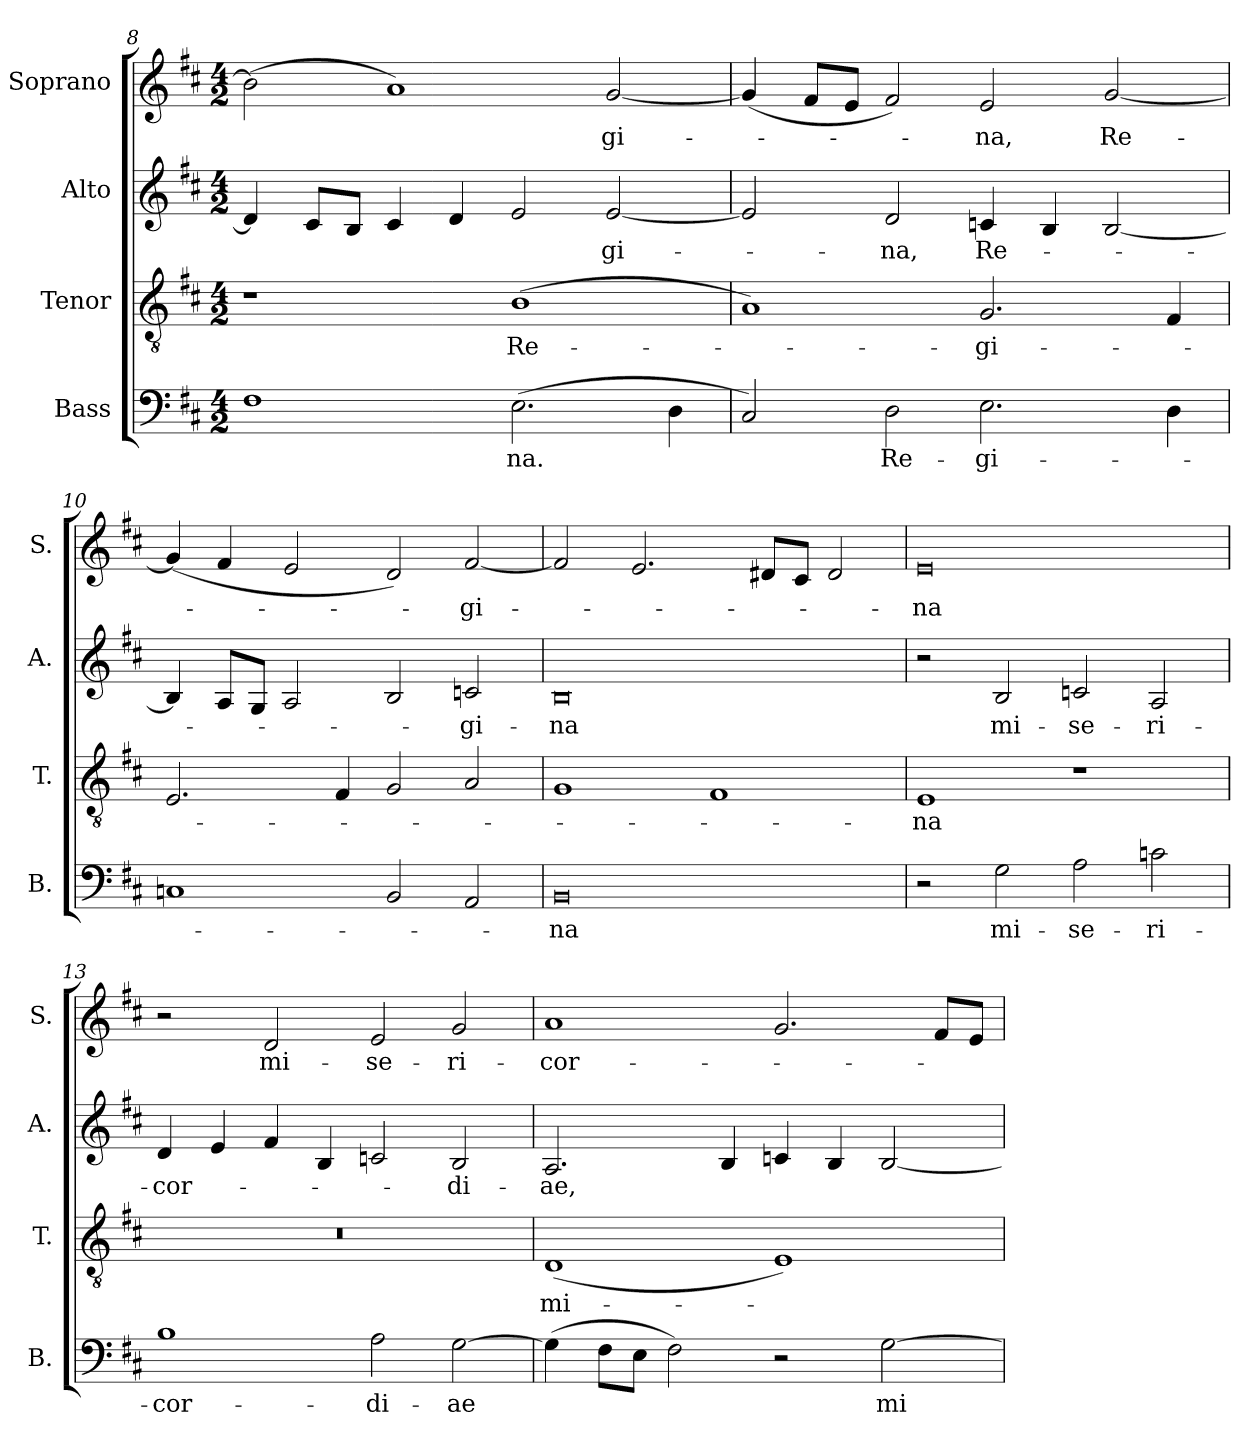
**kern	**text	**kern	**text	**kern	**text	**kern	**text
*part4	*part4	*part3	*part3	*part2	*part2	*part1	*part1
*staff4	*staff4	*staff3	*staff3	*staff2	*staff2	*staff1	*staff1
*I"Bass	*	*I"Tenor	*	*I"Alto	*	*I"Soprano	*
*I'B.	*	*I'T.	*	*I'A.	*	*I'S.	*
*clefF4	*	*clefGv2	*	*clefG2	*	*clefG2	*
*	*	*ITrd7c12	*	*	*	*	*
*k[f#c#]	*	*k[f#c#]	*	*k[f#c#]	*	*k[f#c#]	*
*D:	*	*D:	*	*D:	*	*D:	*
*M4/2	*	*M4/2	*	*M4/2	*	*M4/2	*
=8	=8	=8	=8	=8	=8	=8	=8
1F#i	.	1r	.	4di/]	.	(2bi\]	.
.	.	.	.	8c#i/L	.	.	.
.	.	.	.	8Bi/J	.	.	.
.	.	.	.	4c#i/	.	1ai)	.
.	.	.	.	4di/	.	.	.
!	!LO:LY:b:color=#000000	!	!	!	!	!	!
!	!	!	!LO:LY:b:color=#000000	!	!	!	!
(2.Ei\	-na.	(1BBi	Re-	2ei/	.	.	.
!	!	!	!	!	!LO:LY:b:color=#000000	!	!
!	!	!	!	!	!	!	!LO:LY:b:color=#000000
.	.	.	.	[2ei/	-gi-	[2gi/	-gi-
4Di\	.	.	.	.	.	.	.
=9	=9	=9	=9	=9	=9	=9	=9
2C#i/)	.	1AAi)	.	2ei/]	.	(4gi/]	.
.	.	.	.	.	.	8f#i/L	.
.	.	.	.	.	.	8ei/J	.
!	!LO:LY:b:color=#000000	!	!	!	!	!	!
!	!	!	!	!	!LO:LY:b:color=#000000	!	!
2Di\	Re-	.	.	2di/	-na,	2f#i/)	.
!	!LO:LY:b:color=#000000	!	!	!	!	!	!
!	!	!	!LO:LY:b:color=#000000	!	!	!	!
!	!	!	!	!	!LO:LY:b:color=#000000	!	!
!	!	!	!	!	!	!	!LO:LY:b:color=#000000
2.Ei\	-gi-	2.GGi/	-gi-	4cni/	Re-	2ei/	-na,
.	.	.	.	4Bi/	.	.	.
!	!	!	!	!	!	!	!LO:LY:b:color=#000000
.	.	.	.	[2Bi/	.	[2gi/	Re-
4Di\	.	4FF#i/	.	.	.	.	.
=10	=10	=10	=10	=10	=10	=10	=10
1Cni	.	2.EEi/	.	4Bi/]	.	(4gi/]	.
.	.	.	.	8Ai/L	.	4f#i/	.
.	.	.	.	8Gi/J	.	.	.
.	.	.	.	2Ai/	.	2ei/	.
.	.	4FF#i/	.	.	.	.	.
2BBi/	.	2GGi/	.	2Bi/	.	2di/)	.
!	!	!	!	!	!LO:LY:b:color=#000000	!	!
!	!	!	!	!	!	!	!LO:LY:b:color=#000000
2AAi/	.	2AAi/	.	2cni/	-gi-	[2f#i/	-gi-
=11	=11	=11	=11	=11	=11	=11	=11
!	!LO:LY:b:color=#000000	!	!	!	!	!	!
!	!	!	!	!	!LO:LY:b:color=#000000	!	!
0BBi	-na	1GGi	.	0Bi	-na	2f#i/]	.
.	.	.	.	.	.	2.ei/	.
.	.	1FF#i	.	.	.	.	.
.	.	.	.	.	.	8d#Xi/L	.
.	.	.	.	.	.	8c#i/J	.
.	.	.	.	.	.	2d#i/	.
=12	=12	=12	=12	=12	=12	=12	=12
!	!	!	!LO:LY:b:color=#000000	!	!	!	!
!	!	!	!	!	!	!	!LO:LY:b:color=#000000
2r	.	1EEi	-na	2r	.	0ei	-na
!	!LO:LY:b:color=#000000	!	!	!	!	!	!
!	!	!	!	!	!LO:LY:b:color=#000000	!	!
2Gi\	mi-	.	.	2Bi/	mi-	.	.
!	!LO:LY:b:color=#000000	!	!	!	!	!	!
!	!	!	!	!	!LO:LY:b:color=#000000	!	!
2Ai\	-se-	1r	.	2cni/	-se-	.	.
!	!LO:LY:b:color=#000000	!	!	!	!	!	!
!	!	!	!	!	!LO:LY:b:color=#000000	!	!
2cni\	-ri-	.	.	2Ai/	-ri-	.	.
!!LO:LB:g=z
=13	=13	=13	=13	=13	=13	=13	=13
!	!LO:LY:b:color=#000000	!LO:N:vis=1	!	!	!	!	!
!	!	!	!	!	!LO:LY:b:color=#000000	!	!
1Bi	-cor-	0r	.	4di/	-cor-	2r	.
.	.	.	.	4ei/	.	.	.
!	!	!	!	!	!	!	!LO:LY:b:color=#000000
.	.	.	.	4f#i/	.	2di/	mi-
.	.	.	.	4Bi/	.	.	.
!	!LO:LY:b:color=#000000	!	!	!	!	!	!
!	!	!	!	!	!	!	!LO:LY:b:color=#000000
2Ai\	-di-	.	.	2cni/	.	2ei/	-se-
!	!LO:LY:b:color=#000000	!	!	!	!	!	!
!	!	!	!	!	!LO:LY:b:color=#000000	!	!
!	!	!	!	!	!	!	!LO:LY:b:color=#000000
[2Gi\	-ae	.	.	2Bi/	-di-	2gi/	-ri-
=14	=14	=14	=14	=14	=14	=14	=14
!	!	!	!LO:LY:b:color=#000000	!	!	!	!
!	!	!	!	!	!LO:LY:b:color=#000000	!	!
!	!	!	!	!	!	!	!LO:LY:b:color=#000000
(4Gi\]	.	(1DDi	mi-	2.Ai/	-ae,	1ai	-cor-
8F#i\L	.	.	.	.	.	.	.
8Ei\J	.	.	.	.	.	.	.
2F#i\)	.	.	.	.	.	.	.
.	.	.	.	4Bi/	.	.	.
2r	.	1EEi)	.	4cni/	.	2.gi/	.
.	.	.	.	4Bi/	.	.	.
!	!LO:LY:b:color=#000000	!	!	!	!	!	!
[2Gi\	mi-	.	.	[2Bi/	.	.	.
.	.	.	.	.	.	8f#i/L	.
.	.	.	.	.	.	8ei/J	.
=	=	=	=	=	=	=	=
*-	*-	*-	*-	*-	*-	*-	*-
